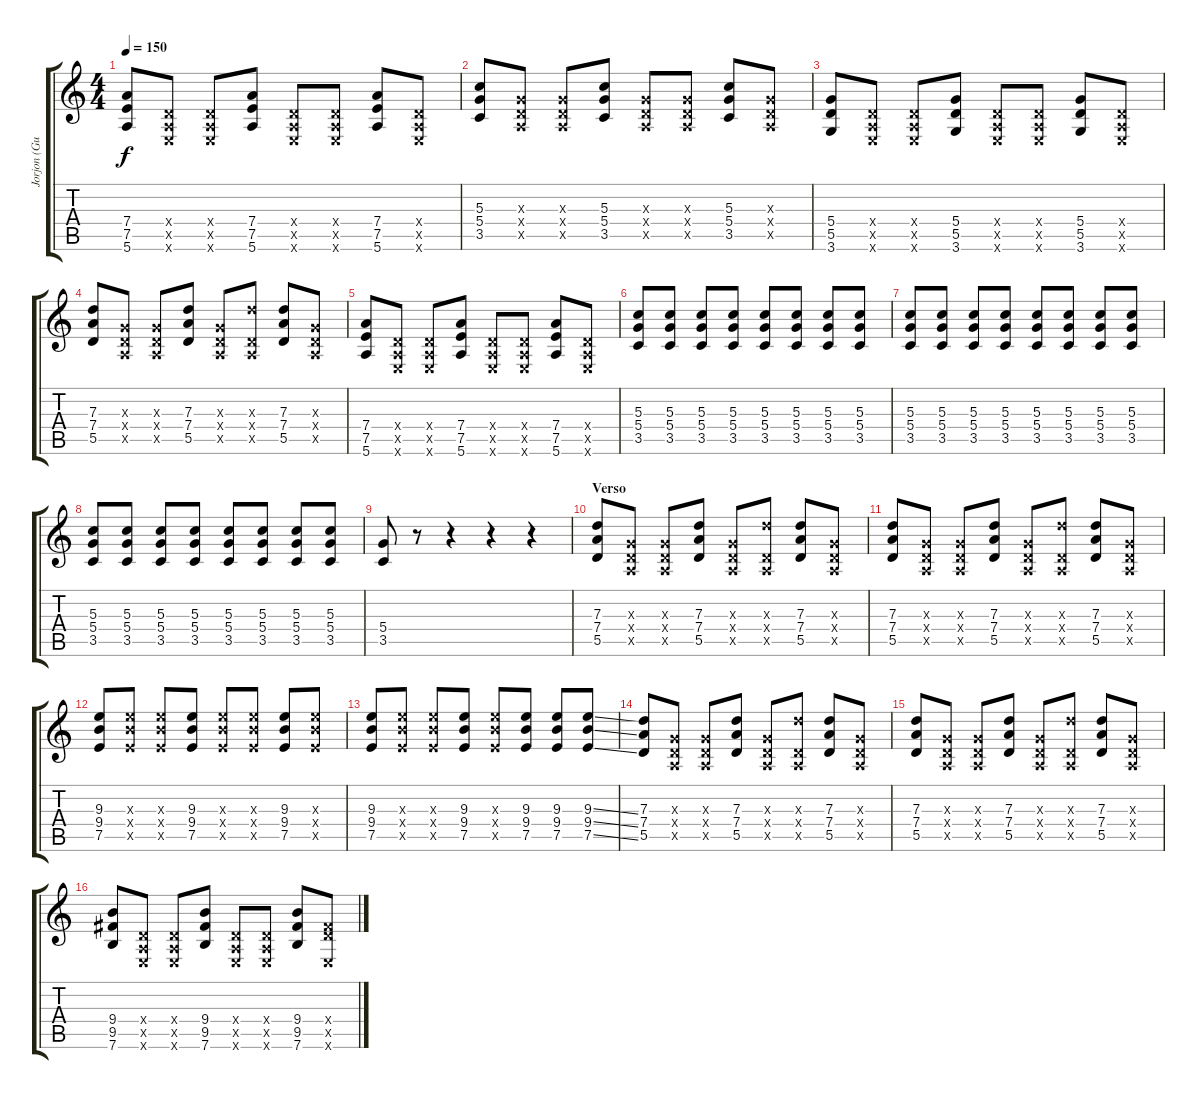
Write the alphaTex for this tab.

\track ("Jorjon (Guitar 1)" "Jorjon (Gu") {instrument distortionguitar}
\staff {score tabs}
\tuning (E4 B3 G3 D3 A2 E2) {hide}
\ts (4 4)
\tempo 150
\clef g2
\ks c
(7.4 7.5 5.6).8{dy f} (0.4{x} 0.5{x} 0.6{x}).8 (0.4{x} 0.5{x} 0.6{x}).8 (7.4 7.5 5.6).8 (0.4{x} 0.5{x} 0.6{x}).8 (0.4{x} 0.5{x} 0.6{x}).8 (7.4 7.5 5.6).8 (0.4{x} 0.5{x} 0.6{x}).8 |
(5.3 5.4 3.5).8 (0.3{x} 0.4{x} 0.5{x}).8 (0.3{x} 0.4{x} 0.5{x}).8 (5.3 5.4 3.5).8 (0.3{x} 0.4{x} 0.5{x}).8 (0.3{x} 0.4{x} 0.5{x}).8 (5.3 5.4 3.5).8 (0.3{x} 0.4{x} 0.5{x}).8 |
(5.4 5.5 3.6).8 (0.4{x} 0.5{x} 0.6{x}).8 (0.4{x} 0.5{x} 0.6{x}).8 (5.4 5.5 3.6).8 (0.4{x} 0.5{x} 0.6{x}).8 (0.4{x} 0.5{x} 0.6{x}).8 (5.4 5.5 3.6).8 (0.4{x} 0.5{x} 0.6{x}).8 |
(7.3 7.4 5.5).8 (0.3{x} 0.4{x} 0.5{x}).8 (0.3{x} 0.4{x} 0.5{x}).8 (7.3 7.4 5.5).8 (0.3{x} 0.4{x} 0.5{x}).8 (7.3{x} 0.4{x} 0.5{x}).8 (7.3 7.4 5.5).8 (0.3{x} 0.4{x} 0.5{x}).8 |
(7.4 7.5 5.6).8 (0.4{x} 0.5{x} 0.6{x}).8 (0.4{x} 0.5{x} 0.6{x}).8 (7.4 7.5 5.6).8 (0.4{x} 0.5{x} 0.6{x}).8 (0.4{x} 0.5{x} 0.6{x}).8 (7.4 7.5 5.6).8 (0.4{x} 0.5{x} 0.6{x}).8 |
(5.3 5.4 3.5).8 (5.3 5.4 3.5).8 (5.3 5.4 3.5).8 (5.3 5.4 3.5).8 (5.3 5.4 3.5).8 (5.3 5.4 3.5).8 (5.3 5.4 3.5).8 (5.3 5.4 3.5).8 |
(5.3 5.4 3.5).8 (5.3 5.4 3.5).8 (5.3 5.4 3.5).8 (5.3 5.4 3.5).8 (5.3 5.4 3.5).8 (5.3 5.4 3.5).8 (5.3 5.4 3.5).8 (5.3 5.4 3.5).8 |
(5.3 5.4 3.5).8 (5.3 5.4 3.5).8 (5.3 5.4 3.5).8 (5.3 5.4 3.5).8 (5.3 5.4 3.5).8 (5.3 5.4 3.5).8 (5.3 5.4 3.5).8 (5.3 5.4 3.5).8 |
(5.4 3.5).8 r.8 r.4 r.4 r.4 |
\section ("" "Verso")
(7.3 7.4 5.5).8 (0.3{x} 0.4{x} 0.5{x}).8 (0.3{x} 0.4{x} 0.5{x}).8 (7.3 7.4 5.5).8 (0.3{x} 0.4{x} 0.5{x}).8 (7.3{x} 0.4{x} 0.5{x}).8 (7.3 7.4 5.5).8 (0.3{x} 0.4{x} 0.5{x}).8 |
(7.3 7.4 5.5).8 (0.3{x} 0.4{x} 0.5{x}).8 (0.3{x} 0.4{x} 0.5{x}).8 (7.3 7.4 5.5).8 (0.3{x} 0.4{x} 0.5{x}).8 (7.3{x} 0.4{x} 0.5{x}).8 (7.3 7.4 5.5).8 (0.3{x} 0.4{x} 0.5{x}).8 |
(9.3 9.4 7.5).8 (9.3{x} 9.4{x} 7.5{x}).8 (9.3{x} 9.4{x} 7.5{x}).8 (9.3 9.4 7.5).8 (9.3{x} 9.4{x} 7.5{x}).8 (9.3{x} 9.4{x} 7.5{x}).8 (9.3 9.4 7.5).8 (9.3{x} 9.4{x} 7.5{x}).8 |
(9.3 9.4 7.5).8 (9.3{x} 9.4{x} 7.5{x}).8 (9.3{x} 9.4{x} 7.5{x}).8 (9.3 9.4 7.5).8 (9.3{x} 9.4{x} 7.5{x}).8 (9.3 9.4 7.5).8 (9.3 9.4 7.5).8 (9.3{ss} 9.4{ss} 7.5{ss}).8 |
(7.3 7.4 5.5).8 (0.3{x} 0.4{x} 0.5{x}).8 (0.3{x} 0.4{x} 0.5{x}).8 (7.3 7.4 5.5).8 (0.3{x} 0.4{x} 0.5{x}).8 (7.3{x} 0.4{x} 0.5{x}).8 (7.3 7.4 5.5).8 (0.3{x} 0.4{x} 0.5{x}).8 |
(7.3 7.4 5.5).8 (0.3{x} 0.4{x} 0.5{x}).8 (0.3{x} 0.4{x} 0.5{x}).8 (7.3 7.4 5.5).8 (0.3{x} 0.4{x} 0.5{x}).8 (7.3{x} 0.4{x} 0.5{x}).8 (7.3 7.4 5.5).8 (0.3{x} 0.4{x} 0.5{x}).8 |
(9.4 9.5 7.6).8 (0.4{x} 0.5{x} 0.6{x}).8 (0.4{x} 0.5{x} 0.6{x}).8 (9.4 9.5 7.6).8 (0.4{x} 0.5{x} 0.6{x}).8 (0.4{x} 0.5{x} 0.6{x}).8 (9.4 9.5 7.6).8 (0.4{x} 9.5{x} 0.6{x}).8
